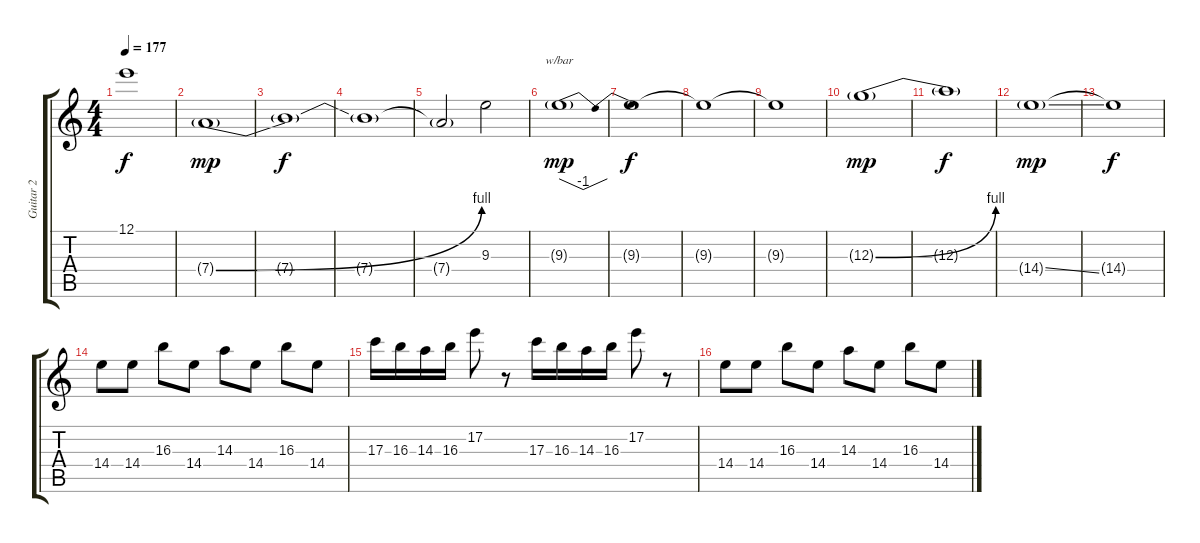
\track ("Guitar 2" "Guitar 2") {instrument distortionguitar}
\staff {score tabs}
\tuning (E4 B3 G3 D3 A2 E2) {hide}
\ts (4 4)
\tempo 177
\clef g2
\ks c
12.1{t}.1{dy f} |
7.4{be (bend 0 0 60 4) g}.1{dy mp} |
7.4{t}.1{dy f} |
7.4{t}.1 |
7.4{t}.2 9.3.2 |
9.3{g}.1{tbe (dip default 0 0 30 -4 60 0) dy mp} |
9.3{t}.1{dy f} |
9.3{t}.1 |
9.3{t}.1 |
12.3{be (bend 0 0 60 4) g}.1{dy mp} |
12.3{t}.1{dy f} |
14.4{ss g}.1{dy mp} |
14.4{t}.1{dy f} |
14.4.8 14.4.8 16.3.8 14.4.8 14.3.8 14.4.8 16.3.8 14.4.8 |
17.3.16 16.3.16 14.3.16 16.3.16 17.2.8 r.8 17.3.16 16.3.16 14.3.16 16.3.16 17.2.8 r.8 |
14.4.8 14.4.8 16.3.8 14.4.8 14.3.8 14.4.8 16.3.8 14.4.8
